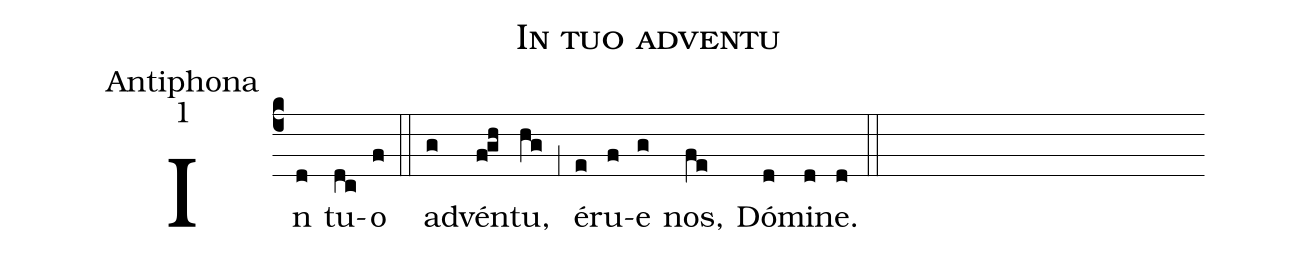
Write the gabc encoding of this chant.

name:In tuo adventu;
office-part:Antiphona;
mode:1;
%%
(c4) In(d) tu(dc)o(f) (::)
ad(g)vén(f!gh)tu,(hg) (,1) é(e)ru(f)e(g) nos,(fe) Dó(d)mi(d)ne.(d) (::)
